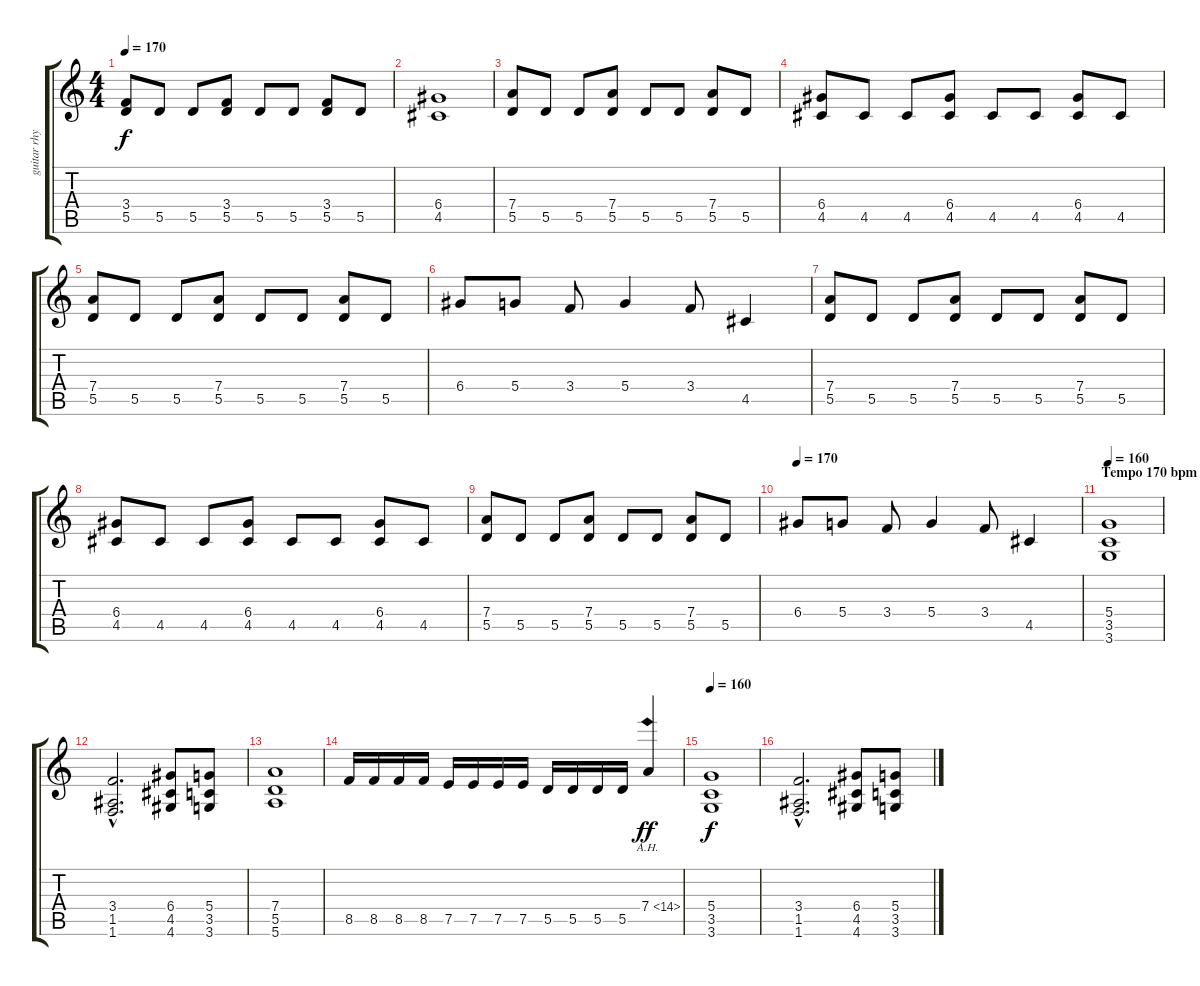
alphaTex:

\track ("guitar rhythm " "guitar rhy") {instrument distortionguitar}
\staff {score tabs}
\tuning (E4 B3 G3 D3 A2 E2) {hide}
\ts (4 4)
\tempo 170
\clef g2
\ks c
(3.4 5.5).8{dy f} 5.5.8 5.5.8 (3.4 5.5).8 5.5.8 5.5.8 (3.4 5.5).8 5.5.8 |
(6.4 4.5).1 |
(7.4 5.5).8 5.5.8 5.5.8 (7.4 5.5).8 5.5.8 5.5.8 (7.4 5.5).8 5.5.8 |
(6.4 4.5).8 4.5.8 4.5.8 (6.4 4.5).8 4.5.8 4.5.8 (6.4 4.5).8 4.5.8 |
(7.4 5.5).8 5.5.8 5.5.8 (7.4 5.5).8 5.5.8 5.5.8 (7.4 5.5).8 5.5.8 |
6.4.8 5.4.8 3.4.8 5.4.4 3.4.8 4.5.4 |
(7.4 5.5).8 5.5.8 5.5.8 (7.4 5.5).8 5.5.8 5.5.8 (7.4 5.5).8 5.5.8 |
(6.4 4.5).8 4.5.8 4.5.8 (6.4 4.5).8 4.5.8 4.5.8 (6.4 4.5).8 4.5.8 |
(7.4 5.5).8 5.5.8 5.5.8 (7.4 5.5).8 5.5.8 5.5.8 (7.4 5.5).8 5.5.8 |
\tempo 170
6.4.8 5.4.8 3.4.8 5.4.4 3.4.8 4.5.4 |
\section ("" "Tempo 170 bpm  ")
\tempo 160
(5.4 3.5 3.6).1 |
(3.4{hac} 1.5{hac} 1.6{hac}).2{d} (6.4 4.5 4.6).8 (5.4 3.5 3.6).8 |
(7.4 5.5 5.6).1 |
8.5.16 8.5.16 8.5.16 8.5.16 7.5.16 7.5.16 7.5.16 7.5.16 5.5.16 5.5.16 5.5.16 5.5.16 7.4{ah 7}.4{dy ff} |
\tempo 160
(5.4 3.5 3.6).1{dy f} |
(3.4{hac} 1.5{hac} 1.6{hac}).2{d} (6.4 4.5 4.6).8 (5.4 3.5 3.6).8
